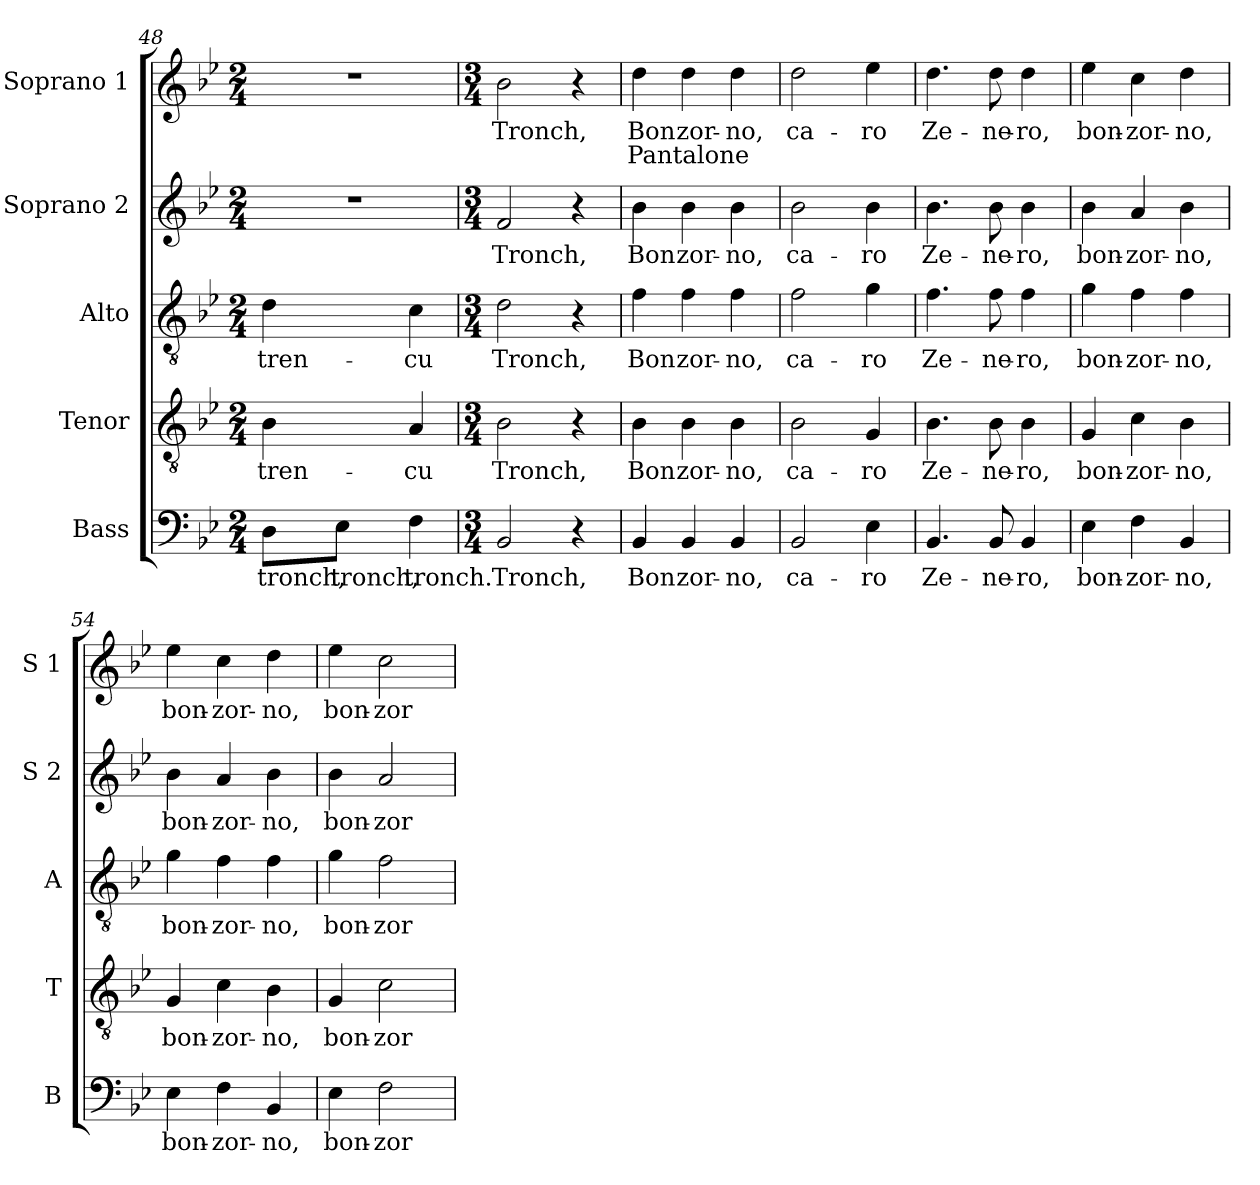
**kern	**text	**kern	**text	**kern	**text	**kern	**text	**kern	**text	**text
*part5	*part5	*part4	*part4	*part3	*part3	*part2	*part2	*part1	*part1	*part1
*staff5	*staff5	*staff4	*staff4	*staff3	*staff3	*staff2	*staff2	*staff1	*staff1	*staff1
*I"Bass	*	*I"Tenor	*	*I"Alto	*	*I"Soprano 2	*	*I"Soprano 1	*	*
*I'B	*	*I'T	*	*I'A	*	*I'S 2	*	*I'S 1	*	*
*clefF4	*	*clefGv2	*	*clefGv2	*	*clefG2	*	*clefG2	*	*
*k[b-e-]	*	*k[b-e-]	*	*k[b-e-]	*	*k[b-e-]	*	*k[b-e-]	*	*
*B-:	*	*B-:	*	*B-:	*	*B-:	*	*B-:	*	*
*M2/4	*	*M2/4	*	*M2/4	*	*M2/4	*	*M2/4	*	*
=48	=48	=48	=48	=48	=48	=48	=48	=48	=48	=48
!	!LO:LY:b	!	!LO:LY:b	!	!LO:LY:b	!	!	!	!	!
8D\L	tronch,	4B-\	tren-	4d\	tren-	2r	.	2r	.	.
!	!LO:LY:b	!	!	!	!	!	!	!	!	!
8E-\J	tronch,	.	.	.	.	.	.	.	.	.
!	!LO:LY:b	!	!LO:LY:b	!	!LO:LY:b	!	!	!	!	!
4F\	tronch.	4A/	-cu	4c\	-cu	.	.	.	.	.
=49	=49	=49	=49	=49	=49	=49	=49	=49	=49	=49
*M3/4	*	*M3/4	*	*M3/4	*	*M3/4	*	*M3/4	*	*
!	!LO:LY:b	!	!LO:LY:b	!	!LO:LY:b	!	!LO:LY:b	!	!LO:LY:b	!
2BB-/	Tronch,	2B-\	Tronch,	2d\	Tronch,	2f/	Tronch,	2b-\	Tronch,	.
4r	.	4r	.	4r	.	4r	.	4r	.	.
=50	=50	=50	=50	=50	=50	=50	=50	=50	=50	=50
!	!LO:LY:b	!	!LO:LY:b	!	!LO:LY:b	!	!LO:LY:b	!	!LO:LY:b	!LO:LY:a
4BB-/	Bon	4B-\	Bon	4f\	Bon	4b-\	Bon	4dd\	Bon	Pantalone
!	!LO:LY:b	!	!LO:LY:b	!	!LO:LY:b	!	!LO:LY:b	!	!LO:LY:b	!
4BB-/	zor-	4B-\	zor-	4f\	zor-	4b-\	zor-	4dd\	zor-	.
!	!LO:LY:b	!	!LO:LY:b	!	!LO:LY:b	!	!LO:LY:b	!	!LO:LY:b	!
4BB-/	-no,	4B-\	-no,	4f\	-no,	4b-\	-no,	4dd\	-no,	.
=51	=51	=51	=51	=51	=51	=51	=51	=51	=51	=51
!	!LO:LY:b	!	!LO:LY:b	!	!LO:LY:b	!	!LO:LY:b	!	!LO:LY:b	!
2BB-/	ca-	2B-\	ca-	2f\	ca-	2b-\	ca-	2dd\	ca-	.
!	!LO:LY:b	!	!LO:LY:b	!	!LO:LY:b	!	!LO:LY:b	!	!LO:LY:b	!
4E-\	-ro	4G/	-ro	4g\	-ro	4b-\	-ro	4ee-\	-ro	.
!!LO:LB:g=z
=52	=52	=52	=52	=52	=52	=52	=52	=52	=52	=52
!	!LO:LY:b	!	!LO:LY:b	!	!LO:LY:b	!	!LO:LY:b	!	!LO:LY:b	!
4.BB-/	Ze-	4.B-\	Ze-	4.f\	Ze-	4.b-\	Ze-	4.dd\	Ze-	.
!	!LO:LY:b	!	!LO:LY:b	!	!LO:LY:b	!	!LO:LY:b	!	!LO:LY:b	!
8BB-/	-ne-	8B-\	-ne-	8f\	-ne-	8b-\	-ne-	8dd\	-ne-	.
!	!LO:LY:b	!	!LO:LY:b	!	!LO:LY:b	!	!LO:LY:b	!	!LO:LY:b	!
4BB-/	-ro,	4B-\	-ro,	4f\	-ro,	4b-\	-ro,	4dd\	-ro,	.
=53	=53	=53	=53	=53	=53	=53	=53	=53	=53	=53
!	!LO:LY:b	!	!LO:LY:b	!	!LO:LY:b	!	!LO:LY:b	!	!LO:LY:b	!
4E-\	bon-	4G/	bon-	4g\	bon-	4b-\	bon-	4ee-\	bon-	.
!	!LO:LY:b	!	!LO:LY:b	!	!LO:LY:b	!	!LO:LY:b	!	!LO:LY:b	!
4F\	-zor-	4c\	-zor-	4f\	-zor-	4a/	-zor-	4cc\	-zor-	.
!	!LO:LY:b	!	!LO:LY:b	!	!LO:LY:b	!	!LO:LY:b	!	!LO:LY:b	!
4BB-/	-no,	4B-\	-no,	4f\	-no,	4b-\	-no,	4dd\	-no,	.
=54	=54	=54	=54	=54	=54	=54	=54	=54	=54	=54
!	!LO:LY:b	!	!LO:LY:b	!	!LO:LY:b	!	!LO:LY:b	!	!LO:LY:b	!
4E-\	bon-	4G/	bon-	4g\	bon-	4b-\	bon-	4ee-\	bon-	.
!	!LO:LY:b	!	!LO:LY:b	!	!LO:LY:b	!	!LO:LY:b	!	!LO:LY:b	!
4F\	-zor-	4c\	-zor-	4f\	-zor-	4a/	-zor-	4cc\	-zor-	.
!	!LO:LY:b	!	!LO:LY:b	!	!LO:LY:b	!	!LO:LY:b	!	!LO:LY:b	!
4BB-/	-no,	4B-\	-no,	4f\	-no,	4b-\	-no,	4dd\	-no,	.
=55	=55	=55	=55	=55	=55	=55	=55	=55	=55	=55
!	!LO:LY:b	!	!LO:LY:b	!	!LO:LY:b	!	!LO:LY:b	!	!LO:LY:b	!
4E-\	bon-	4G/	bon-	4g\	bon-	4b-\	bon-	4ee-\	bon-	.
!	!LO:LY:b	!	!LO:LY:b	!	!LO:LY:b	!	!LO:LY:b	!	!LO:LY:b	!
2F\	-zor-	2c\	-zor-	2f\	-zor-	2a/	-zor-	2cc\	-zor-	.
=	=	=	=	=	=	=	=	=	=	=
*-	*-	*-	*-	*-	*-	*-	*-	*-	*-	*-
